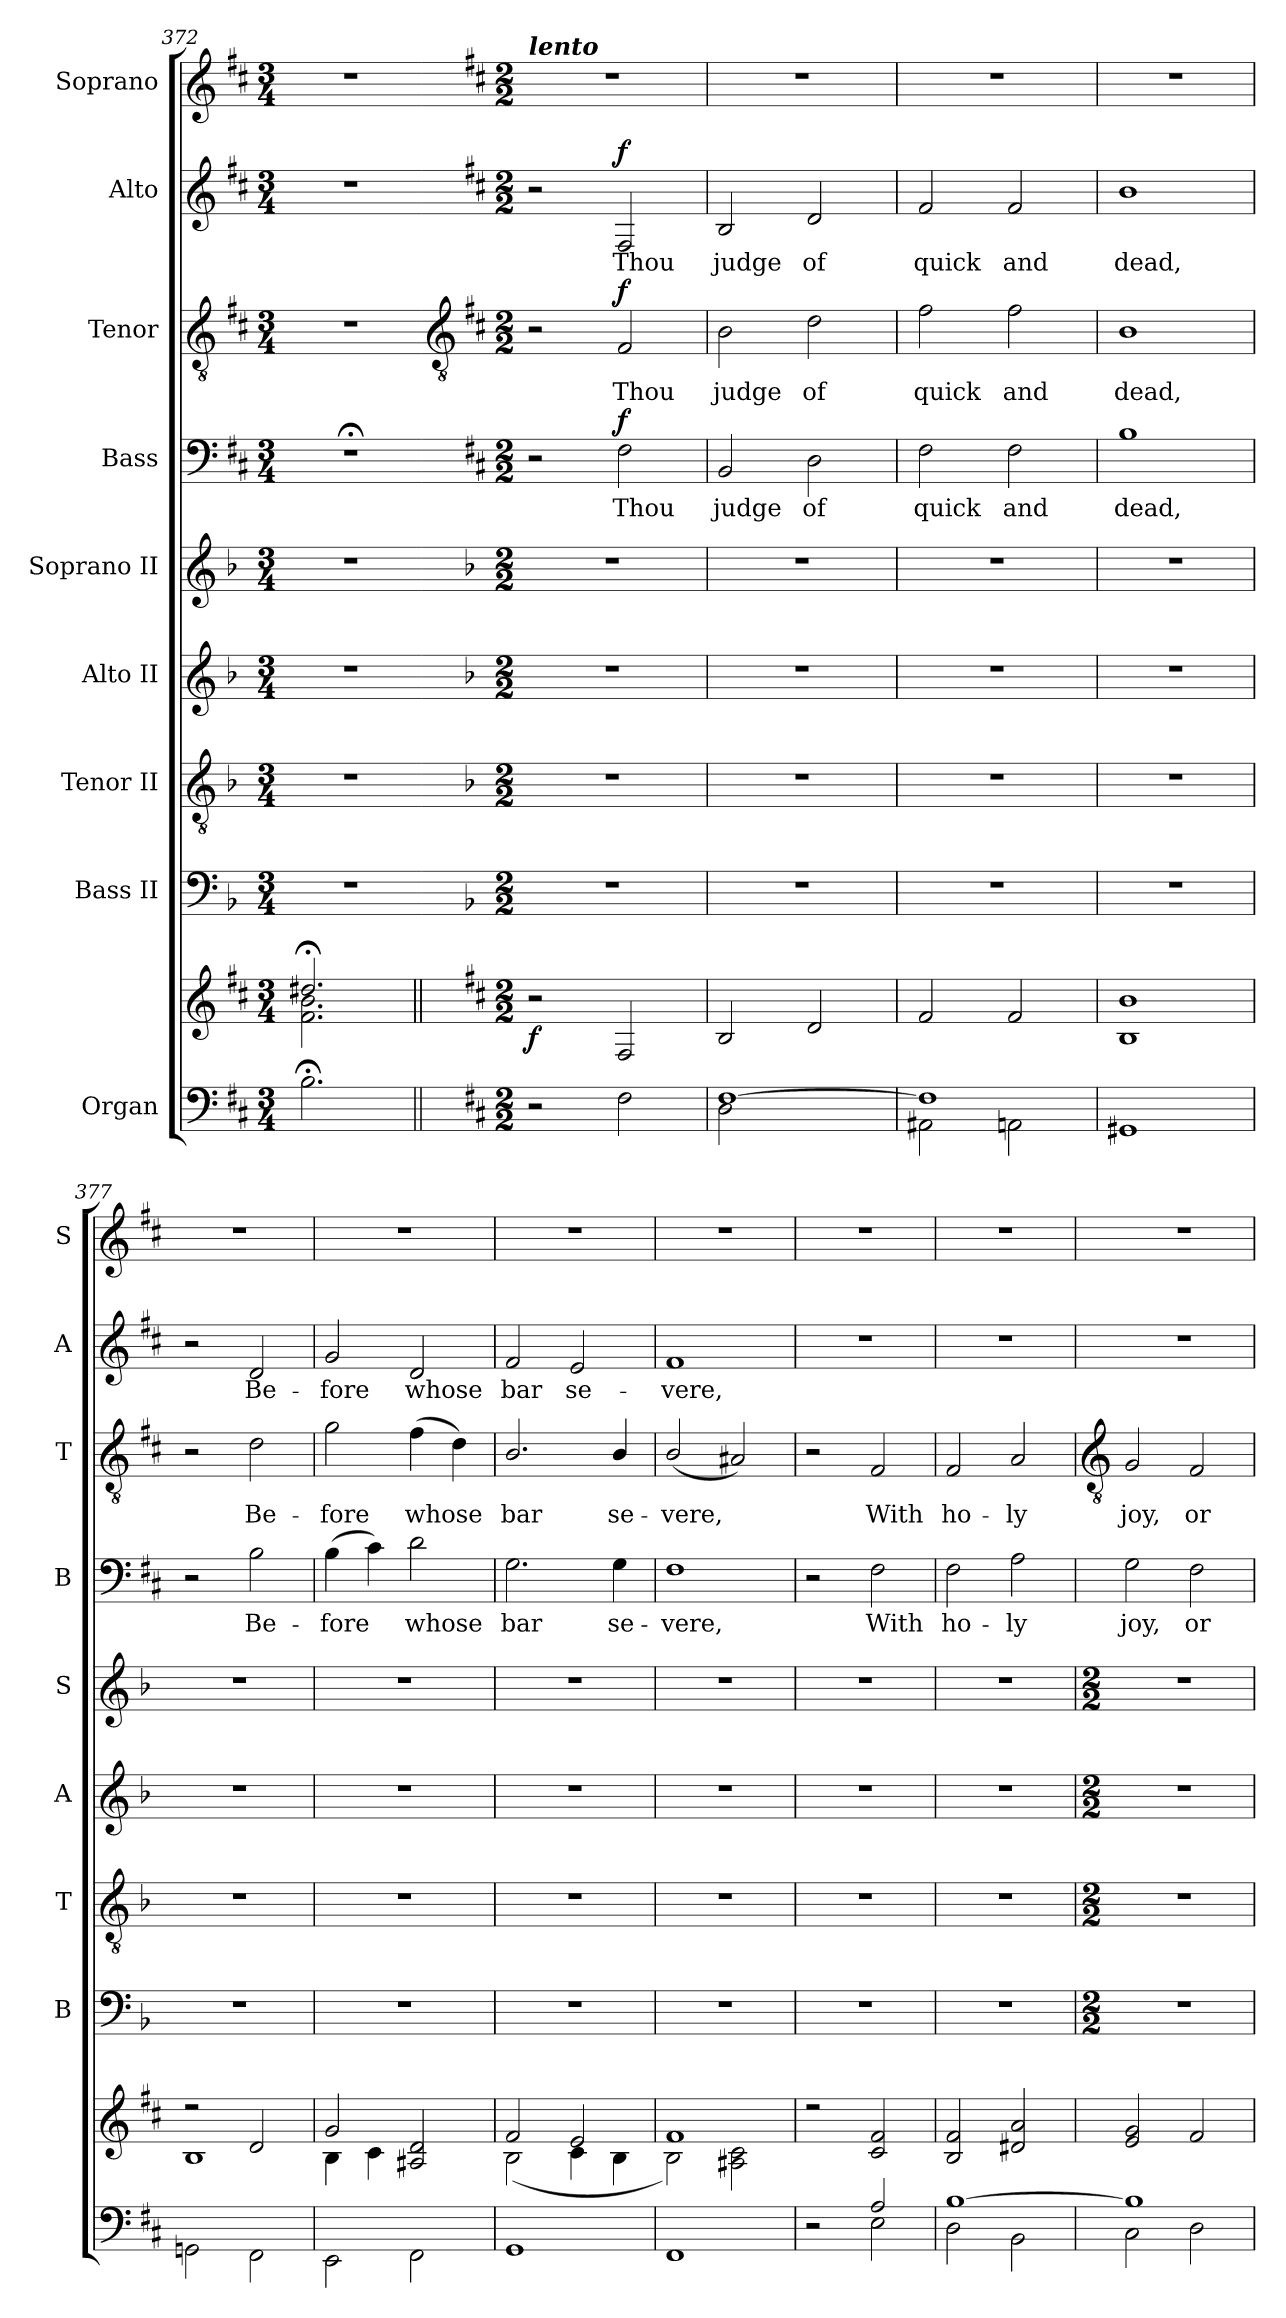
**kern	**kern	**dynam	**kern	**kern	**kern	**kern	**kern	**text	**dynam	**kern	**text	**dynam	**kern	**text	**dynam	**kern
*part9	*part9	*part9	*part8	*part7	*part6	*part5	*part4	*part4	*part4	*part3	*part3	*part3	*part2	*part2	*part2	*part1
*staff10	*staff9	*staff9/10	*staff8	*staff7	*staff6	*staff5	*staff4	*staff4	*staff4	*staff3	*staff3	*staff3	*staff2	*staff2	*staff2	*staff1
*I"Organ	*	*	*I"Bass II	*I"Tenor II	*I"Alto II	*I"Soprano II	*I"Bass	*	*	*I"Tenor	*	*	*I"Alto	*	*	*I"Soprano
*	*	*	*I'B	*I'T	*I'A	*I'S	*I'B	*	*	*I'T	*	*	*I'A	*	*	*I'S
*clefF4	*clefG2	*	*clefF4	*clefGv2	*clefG2	*clefG2	*clefF4	*	*	*clefGv2	*	*	*clefG2	*	*	*clefG2
*k[f#c#]	*k[f#c#]	*	*k[b-]	*k[b-]	*k[b-]	*k[b-]	*k[f#c#]	*	*	*k[f#c#]	*	*	*k[f#c#]	*	*	*k[f#c#]
*D:	*D:	*	*F:	*F:	*F:	*F:	*D:	*	*	*D:	*	*	*D:	*	*	*D:
*M3/4	*M3/4	*	*M3/4	*M3/4	*M3/4	*M3/4	*M3/4	*	*	*M3/4	*	*	*M3/4	*	*	*M3/4
=372	=372	=372	=372	=372	=372	=372	=372	=372	=372	=372	=372	=372	=372	=372	=372	=372
*	*^	*	*	*	*	*	*	*	*	*	*	*	*	*	*	*
!	!	!	!	!	!	!	!	!LO:N:vis=1	!	!	!	!	!	!	!	!	!
2.B;	2.dd#X;</	2.f#\ 2.b\	.	2.r	2.r	2.r	2.r	2.r;<	.	.	2.r	.	.	2.r	.	.	2.r
!!LO:LB:g=z
=373||	=373||	=373||	=373	=373	=373	=373	=373	=373||	=373	=373	=373	=373	=373	=373	=373	=373	=373
*	*	*	*	*	*	*	*	*	*	*	*clefGv2	*	*	*	*	*	*
*	*	*	*	*	*	*	*	*	*	*	*k[f#c#]	*	*	*k[f#c#]	*	*	*k[f#c#]
*	*	*	*	*	*	*	*	*	*	*	*D:	*	*	*D:	*	*	*D:
*M2/2	*M2/2	*	*	*M2/2	*M2/2	*M2/2	*M2/2	*M2/2	*	*	*M2/2	*	*	*M2/2	*	*	*M2/2
*^	*	*	*	*	*	*	*	*	*	*	*	*	*	*	*	*	*
!	!	!	!	!	!	!	!	!	!	!	!	!	!	!	!	!	!	!LO:TX:a:Bi:t=lento
!	!	!	!	!LO:DY:b	!	!	!	!	!	!	!	!	!	!	!	!	!	!
2ryy	2r	2r	2ryy	f	1r	1r	1r	1r	2r	.	.	2r	.	.	2r	.	.	1r
!	!	!	!	!	!	!	!	!	!	!LO:LY:b	!LO:DY:b	!	!LO:LY:b	!LO:DY:b	!	!LO:LY:b	!LO:DY:b	!
2ryy	2F#	2F#/	2ryy	.	.	.	.	.	2F#	Thou	f	2F#	Thou	f	2F#	Thou	f	.
=374	=374	=374	=374	=374	=374	=374	=374	=374	=374	=374	=374	=374	=374	=374	=374	=374	=374	=374
!	!	!	!	!	!	!	!	!	!	!LO:LY:b	!	!	!LO:LY:b	!	!	!LO:LY:b	!	!
[1F#/	2D	2B/	1ryy	.	1r	1r	1r	1r	2BB	judge	.	2B	judge	.	2B	judge	.	1r
!	!	!	!	!	!	!	!	!	!	!LO:LY:b	!	!	!LO:LY:b	!	!	!LO:LY:b	!	!
.	2ryy	2d/	.	.	.	.	.	.	2D	of	.	2d	of	.	2d	of	.	.
=375	=375	=375	=375	=375	=375	=375	=375	=375	=375	=375	=375	=375	=375	=375	=375	=375	=375	=375
!	!	!	!	!	!	!	!	!	!	!LO:LY:b	!	!	!LO:LY:b	!	!	!LO:LY:b	!	!
1F#/]	2AA#X\	2f#/	1ryy	.	1r	1r	1r	1r	2F#	quick	.	2f#	quick	.	2f#	quick	.	1r
!	!	!	!	!	!	!	!	!	!	!LO:LY:b	!	!	!LO:LY:b	!	!	!LO:LY:b	!	!
.	2AAn\	2f#/	.	.	.	.	.	.	2F#	and	.	2f#	and	.	2f#	and	.	.
=376	=376	=376	=376	=376	=376	=376	=376	=376	=376	=376	=376	=376	=376	=376	=376	=376	=376	=376
!	!	!	!	!	!	!	!	!	!	!LO:LY:b	!	!	!LO:LY:b	!	!	!LO:LY:b	!	!
1ryy	1GG#X	1b/	1B\	.	1r	1r	1r	1r	1B	dead,	.	1B	dead,	.	1b	dead,	.	1r
=377	=377	=377	=377	=377	=377	=377	=377	=377	=377	=377	=377	=377	=377	=377	=377	=377	=377	=377
1ryy	2GGn	2r	1B\	.	1r	1r	1r	1r	2r	.	.	2r	.	.	2r	.	.	1r
!	!	!	!	!	!	!	!	!	!	!LO:LY:b	!	!	!LO:LY:b	!	!	!LO:LY:b	!	!
.	2FF#	2d/	.	.	.	.	.	.	2B	Be-	.	2d	Be-	.	2d	Be-	.	.
=378	=378	=378	=378	=378	=378	=378	=378	=378	=378	=378	=378	=378	=378	=378	=378	=378	=378	=378
!	!	!	!	!	!	!	!	!	!	!LO:LY:b	!	!	!LO:LY:b	!	!	!LO:LY:b	!	!
1ryy	2EE	2g/	4B\	.	1r	1r	1r	1r	(>4B	-fore	.	2g	-fore	.	2g	-fore	.	1r
.	.	.	4c#\	.	.	.	.	.	4c#)	.	.	.	.	.	.	.	.	.
!	!	!	!	!	!	!	!	!	!	!LO:LY:b	!	!	!LO:LY:b	!	!	!LO:LY:b	!	!
.	2FF#	2A#X/ 2d/	2ryy	.	.	.	.	.	2d	whose	.	(>4f#	whose	.	2d	whose	.	.
.	.	.	.	.	.	.	.	.	.	.	.	4d)	.	.	.	.	.	.
=379	=379	=379	=379	=379	=379	=379	=379	=379	=379	=379	=379	=379	=379	=379	=379	=379	=379	=379
!	!	!	!	!	!	!	!	!	!	!LO:LY:b	!	!	!LO:LY:b	!	!	!LO:LY:b	!	!
1ryy	1GG	2f#/	(<2B\	.	1r	1r	1r	1r	2.G	bar	.	2.B/	bar	.	2f#	bar	.	1r
!	!	!	!	!	!	!	!	!	!	!	!	!	!	!	!	!LO:LY:b	!	!
.	.	2e/	4c#\	.	.	.	.	.	.	.	.	.	.	.	2e	se-	.	.
!	!	!	!	!	!	!	!	!	!	!LO:LY:b	!	!	!LO:LY:b	!	!	!	!	!
.	.	.	4B\	.	.	.	.	.	4G	se-	.	4B/	se-	.	.	.	.	.
=380	=380	=380	=380	=380	=380	=380	=380	=380	=380	=380	=380	=380	=380	=380	=380	=380	=380	=380
!	!	!	!	!	!	!	!	!	!	!LO:LY:b	!	!	!LO:LY:b	!	!	!LO:LY:b	!	!
1ryy	1FF#	1f#/	2B\)	.	1r	1r	1r	1r	1F#	-vere,	.	(<2B/	-vere,	.	1f#	-vere,	.	1r
.	.	.	2A#X\ 2c#\	.	.	.	.	.	.	.	.	2A#X/)	.	.	.	.	.	.
=381	=381	=381	=381	=381	=381	=381	=381	=381	=381	=381	=381	=381	=381	=381	=381	=381	=381	=381
2ryy	2r	2r	1ryy	.	1r	1r	1r	1r	2r	.	.	2r	.	.	1r	.	.	1r
!	!	!	!	!	!	!	!	!	!	!LO:LY:b	!	!	!LO:LY:b	!	!	!	!	!
2A/	2E	2c#/ 2f#/	.	.	.	.	.	.	2F#	With	.	2F#	With	.	.	.	.	.
=382	=382	=382	=382	=382	=382	=382	=382	=382	=382	=382	=382	=382	=382	=382	=382	=382	=382	=382
!	!	!	!	!	!	!	!	!	!	!LO:LY:b	!	!	!LO:LY:b	!	!	!	!	!
[1B/	2D	2B/ 2f#/	1ryy	.	1r	1r	1r	1r	2F#	ho-	.	2F#	ho-	.	1r	.	.	1r
!	!	!	!	!	!	!	!	!	!	!LO:LY:b	!	!	!LO:LY:b	!	!	!	!	!
.	2BB\	2d#X/ 2a/	.	.	.	.	.	.	2A	-ly	.	2A	-ly	.	.	.	.	.
!!LO:LB:g=z
=383	=383	=383	=383	=383	=383	=383	=383	=383	=383	=383	=383	=383	=383	=383	=383	=383	=383	=383
*	*	*	*	*	*	*	*	*	*	*	*	*clefGv2	*	*	*	*	*	*
*	*	*	*	*	*M2/2	*M2/2	*M2/2	*M2/2	*	*	*	*	*	*	*	*	*	*
!	!	!	!	!	!	!	!	!	!	!LO:LY:b	!	!	!LO:LY:b	!	!	!	!	!
1B/]	2C#\	2e/ 2g/	1ryy	.	1r	1r	1r	1r	2G	joy,	.	2G	joy,	.	1r	.	.	1r
!	!	!	!	!	!	!	!	!	!	!LO:LY:b	!	!	!LO:LY:b	!	!	!	!	!
.	2D\	2f#/	.	.	.	.	.	.	2F#	or	.	2F#	or	.	.	.	.	.
*v	*v	*	*	*	*	*	*	*	*	*	*	*	*	*	*	*	*	*
*	*v	*v	*	*	*	*	*	*	*	*	*	*	*	*	*	*	*
=	=	=	=	=	=	=	=	=	=	=	=	=	=	=	=	=
*-	*-	*-	*-	*-	*-	*-	*-	*-	*-	*-	*-	*-	*-	*-	*-	*-
